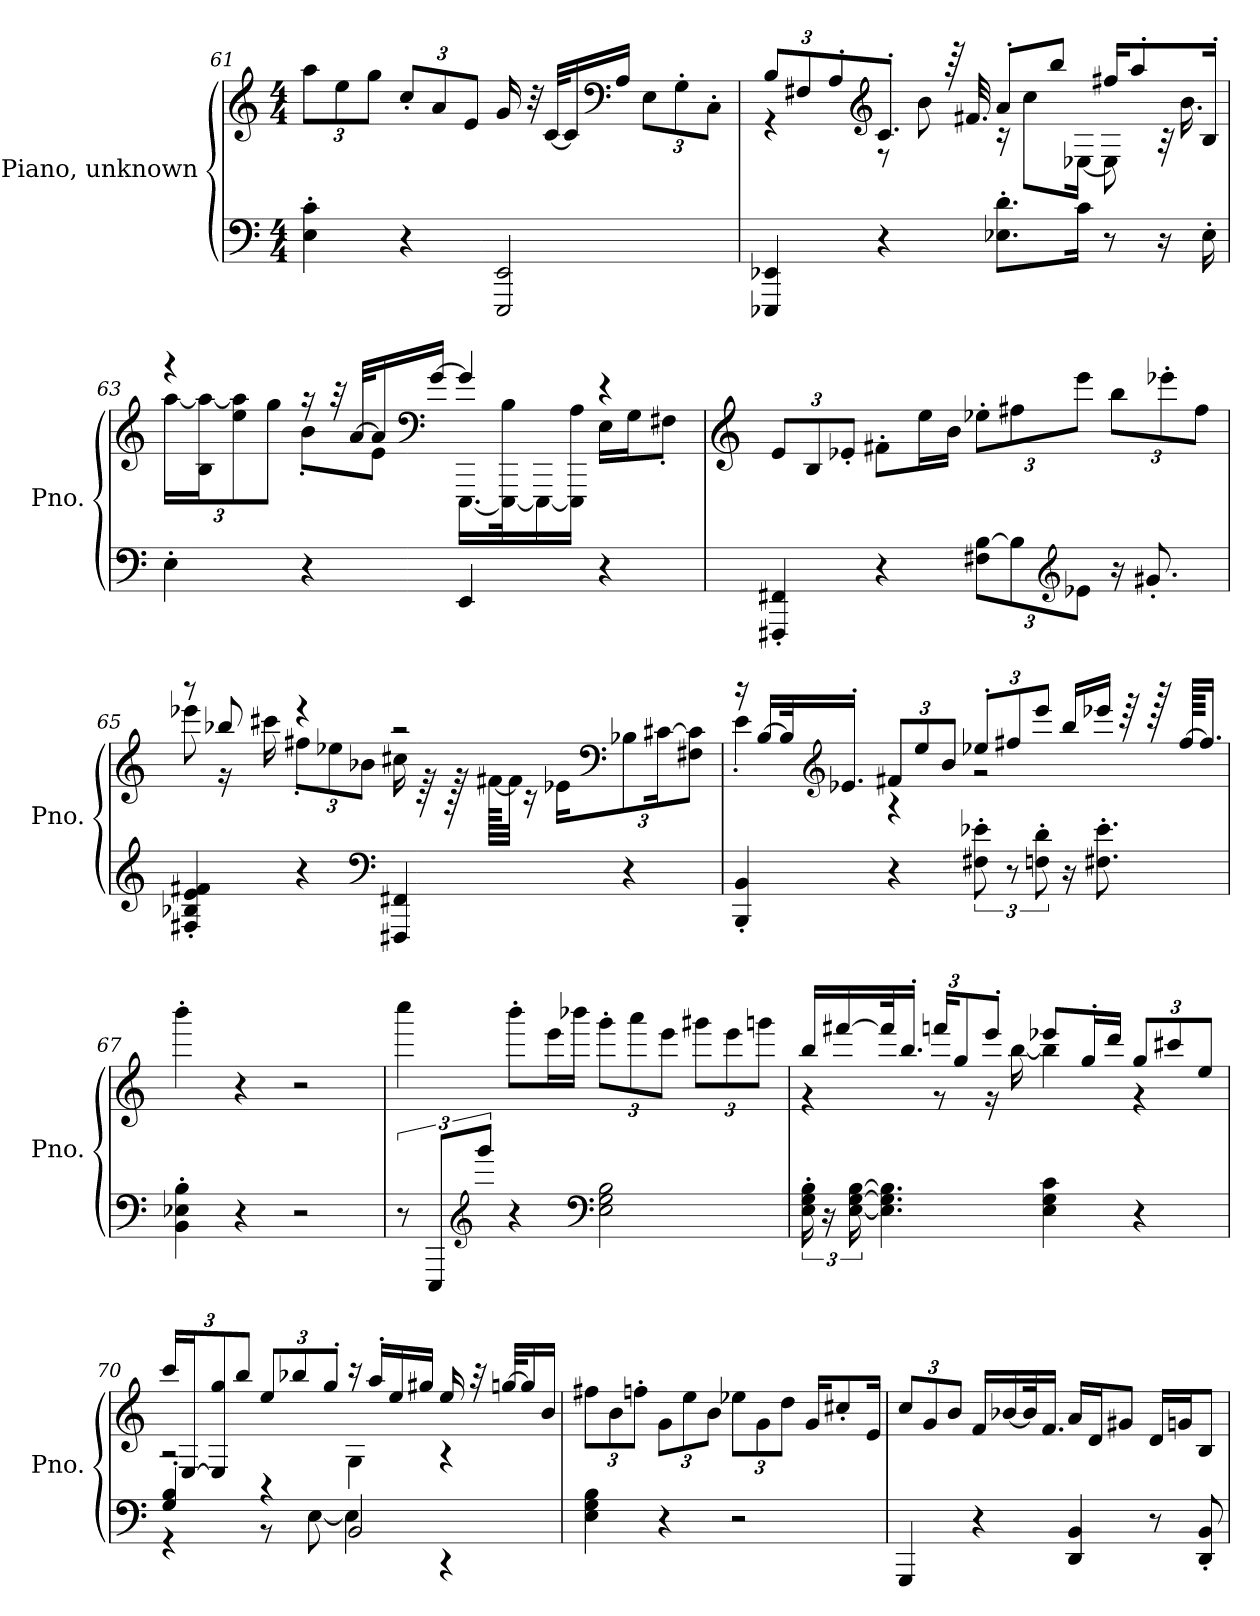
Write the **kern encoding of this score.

**kern	**kern
*part1	*part1
*staff2	*staff1
*I"Piano, unknown	*
*I'Pno.	*
!!LO:LB:g=z
*clefF4	*clefG2
*k[]	*k[]
*M4/4	*M4/4
*	*Xbrackettup
=61	=61
4E\' 4c\'	12aa\L
.	12ee\
.	12gg\J
4r	12cc'/L
.	12a/
.	12e/J
2EEE/ 2EE/	16g/
.	32r
.	[32c/KLL
.	16c/]
*	*clefF4
.	16A/JJ
.	12E\L
.	12G'\
.	12C'\J
=62	=62
*	*^
4EEE-X/ 4EE-X/	12B/L	4r
.	12F#X/	.
.	12A'/	.
*	*clefG2	*
4r	8.c'/J	8r
.	.	8b\
.	64r	.
.	32.f#X/	.
8.E-X\' 8.d\'L	8a'/L	16r
.	.	8cc\L
.	8bb/J	.
16c\Jk	.	[16E-X\Jk
8r	16ff#X/KL	8E-\]
.	8aa'/	.
16r	.	32r
.	.	16.b\
16E-'\	16B'/Jk	.
!!LO:LB:g=z	!!
=63	=63	=63
4E'\	4r	[24aa\LL
.	.	24B\ 24aa\_J
.	.	12ee\ 12aa\]
.	.	12gg\J
4r	16r	8b'\L
.	32r	.
.	[32a/KLL	.
.	16a/]	8e\J
*	*clefF4	*
.	[16g/JJ	.
4EE/	4g/]	[16.EEE\LL
.	.	32EEE\_ 32B\K
.	.	16EEE\_
.	.	16EEE\] 16A\JJ
4r	4r	16E\LL
.	.	16G\J
.	.	8F#X'\J
*	*v	*v
=64	=64
*	*clefG2
4FFF#X/' 4FF#X/'	12e/L
.	12B/
.	12e-X'/J
4r	8f#X'\L
.	16ee\L
.	16b\JJ
*Xbrackettup	*
12F#X\ [12B\L	12ee-X'\L
12B\]	12ff#X\
*clefG2	*
12e-X\J	12eee\J
16r	12bb\L
8.g#X'/	.
.	12eee-X'\
.	12ff#\J
!!LO:LB:g=z
=65	=65
*	*^
4F#X/' 4B-X/' 4e/' 4f#X/'	8r	8eee-X\
.	8bb-X/	16r
.	.	16ccc#X\
4r	4r	12ff#X'\L
.	.	12ee-X\
.	.	12b-X\J
*clefF4	*	*
4FFF#X/ 4FF#X/	2r	16cc#X\
.	.	64r
.	.	128r
.	.	[128f#X\KKLLL
.	.	32f#\JJJ]
.	.	16r
.	.	16e-X\KL
*	*clefF4	*
4r	.	12B-X\
.	.	[24c#X\K
.	.	8F#X\ 8c#\]J
!!LO:LB:g=z	!!
=66	=66	=66
4BBB/' 4BB/'	16r	4e'\
.	[16B/LL	.
.	32B/K]	.
*	*clefG2	*
.	16.e-X'/JJ	.
4r	12f#X/L	4r
.	12ee/	.
.	12b/J	.
*brackettup	*	*
12F#X\' 12e-X\'	12ee-X'/L	2r
12r	12ff#X/	.
12Fn\' 12d\'	12eee/J	.
16r	16bb/LL	.
8.F#X\' 8.e-\'	16eee-X/JJ	.
.	64r	.
.	128r	.
.	[128ff#/KKKLL	.
.	16.ff#/JJ]	.
*	*v	*v
=67	=67
4BB\' 4E-X\' 4B\'	4bbb'\
4r	4r
2r	2r
!!LO:PB:g=z
=68	=68
12r	4cccc\
12EEE/L	.
*clefG2	*
12ggg/J	.
4r	8bbb'\L
.	16eee\L
.	16bbb-X\JJ
*clefF4	*
2E\ 2G\ 2B\	12ggg'\L
.	12aaa\
.	12eee\J
.	12ggg#X\L
.	12eee\
.	12gggn\J
=69	=69
*	*^
24E\' 24G\' 24B\'	16bb/LL	4r
24r	.	.
.	[16fff#X/	.
[24E\ [24G\ [24B\	.	.
4.E\] 4.G\] 4.B\]	32fff#/K]	.
.	16.bb'/JJ	.
.	24fffn/KL	8r
.	12gg/	.
.	8eee'/J	16r
.	.	[16bb\
4E\ 4G\ 4c\	8eee-X/L	4bb\]
.	16gg'/L	.
.	16ddd/JJ	.
4r	12gg/L	4r
.	12ccc#X/	.
.	12ee/J	.
!!LO:LB:g=z	!!
=70	=70	=70
*^	*	*
4G/' 4B/'	4r	24ccc/LL	2r
.	.	[24E/J	.
.	.	12E/] 12gg/	.
.	.	12bb/J	.
4r	8r	12ee/L	.
.	.	12bb-X/	.
.	[8E\	.	.
.	.	12gg'/J	.
2BB/	4E\]	16r	4G\
.	.	16aa'/LL	.
.	.	16ee/	.
.	.	16gg#X/JJ	.
.	4r	16ee/	4r
.	.	32r	.
.	.	[32ggn/KLL	.
.	.	16gg/]	.
.	.	16b/JJ	.
*v	*v	*	*
*	*v	*v
=71	=71
4E\ 4G\ 4B\	12ff#X\L
.	12b\
.	12ffn'\J
4r	12g\L
.	12ee\
.	12b\J
2r	12ee-X\L
.	12g\
.	12dd\J
.	16g/KL
.	8cc#X'/
.	16e/Jk
!!LO:LB:g=z
=72	=72
4GGG/	12cc/L
.	12g/
.	12b/J
4r	16f/LL
.	[16b-X/
.	32b-/K]
.	16.f/JJ
4DD/ 4BB/	16a/LL
.	16d/J
.	8g#X/J
8r	16d/LL
.	16gn/J
8DD/' 8BB/'	8B/J
=	=
*-	*-
